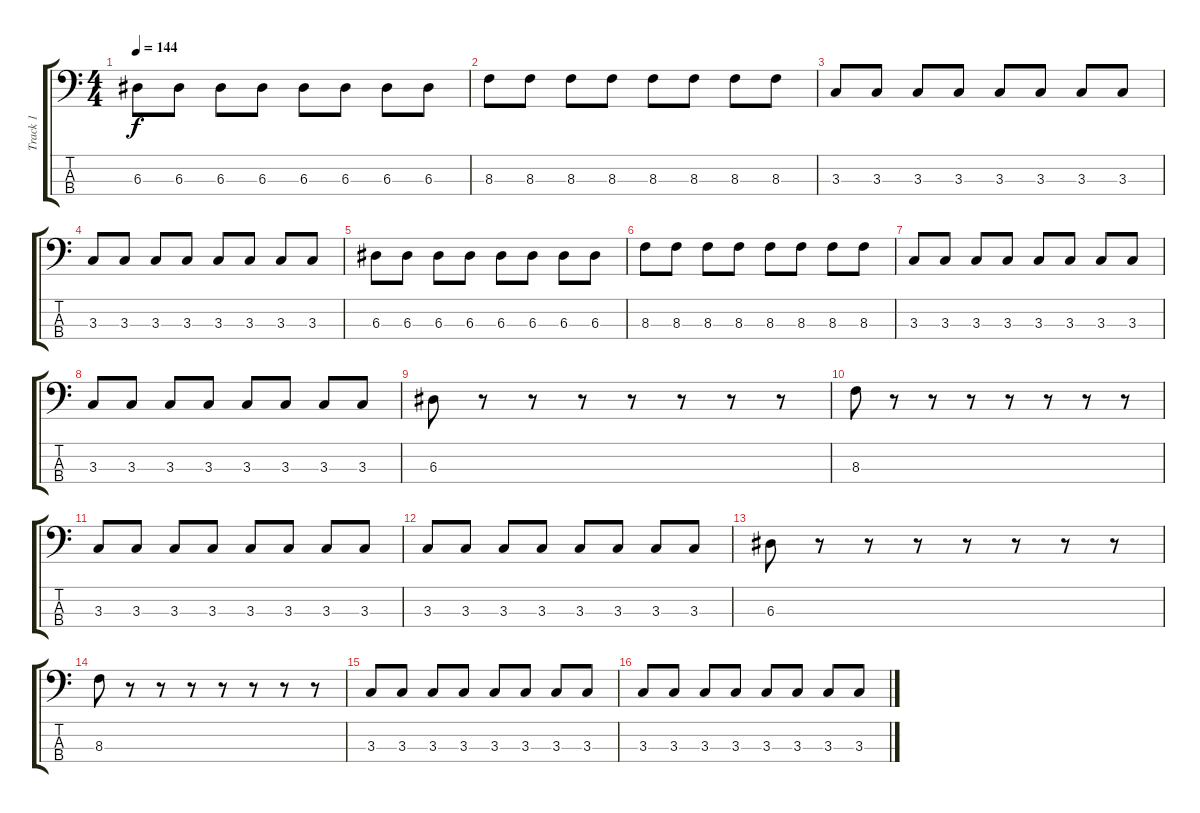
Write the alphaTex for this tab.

\track ("Track 1" "Track 1") {instrument electricbassfinger}
\staff {score tabs}
\tuning (G2 D2 A1 E1) {hide}
\ts (4 4)
\tempo 144
\clef f4
\ks c
6.3.8{dy f} 6.3.8 6.3.8 6.3.8 6.3.8 6.3.8 6.3.8 6.3.8 |
8.3.8 8.3.8 8.3.8 8.3.8 8.3.8 8.3.8 8.3.8 8.3.8 |
3.3.8 3.3.8 3.3.8 3.3.8 3.3.8 3.3.8 3.3.8 3.3.8 |
3.3.8 3.3.8 3.3.8 3.3.8 3.3.8 3.3.8 3.3.8 3.3.8 |
6.3.8 6.3.8 6.3.8 6.3.8 6.3.8 6.3.8 6.3.8 6.3.8 |
8.3.8 8.3.8 8.3.8 8.3.8 8.3.8 8.3.8 8.3.8 8.3.8 |
3.3.8 3.3.8 3.3.8 3.3.8 3.3.8 3.3.8 3.3.8 3.3.8 |
3.3.8 3.3.8 3.3.8 3.3.8 3.3.8 3.3.8 3.3.8 3.3.8 |
6.3.8 r.8 r.8 r.8 r.8 r.8 r.8 r.8 |
8.3.8 r.8 r.8 r.8 r.8 r.8 r.8 r.8 |
3.3.8 3.3.8 3.3.8 3.3.8 3.3.8 3.3.8 3.3.8 3.3.8 |
3.3.8 3.3.8 3.3.8 3.3.8 3.3.8 3.3.8 3.3.8 3.3.8 |
6.3.8 r.8 r.8 r.8 r.8 r.8 r.8 r.8 |
8.3.8 r.8 r.8 r.8 r.8 r.8 r.8 r.8 |
3.3.8 3.3.8 3.3.8 3.3.8 3.3.8 3.3.8 3.3.8 3.3.8 |
3.3.8 3.3.8 3.3.8 3.3.8 3.3.8 3.3.8 3.3.8 3.3.8
